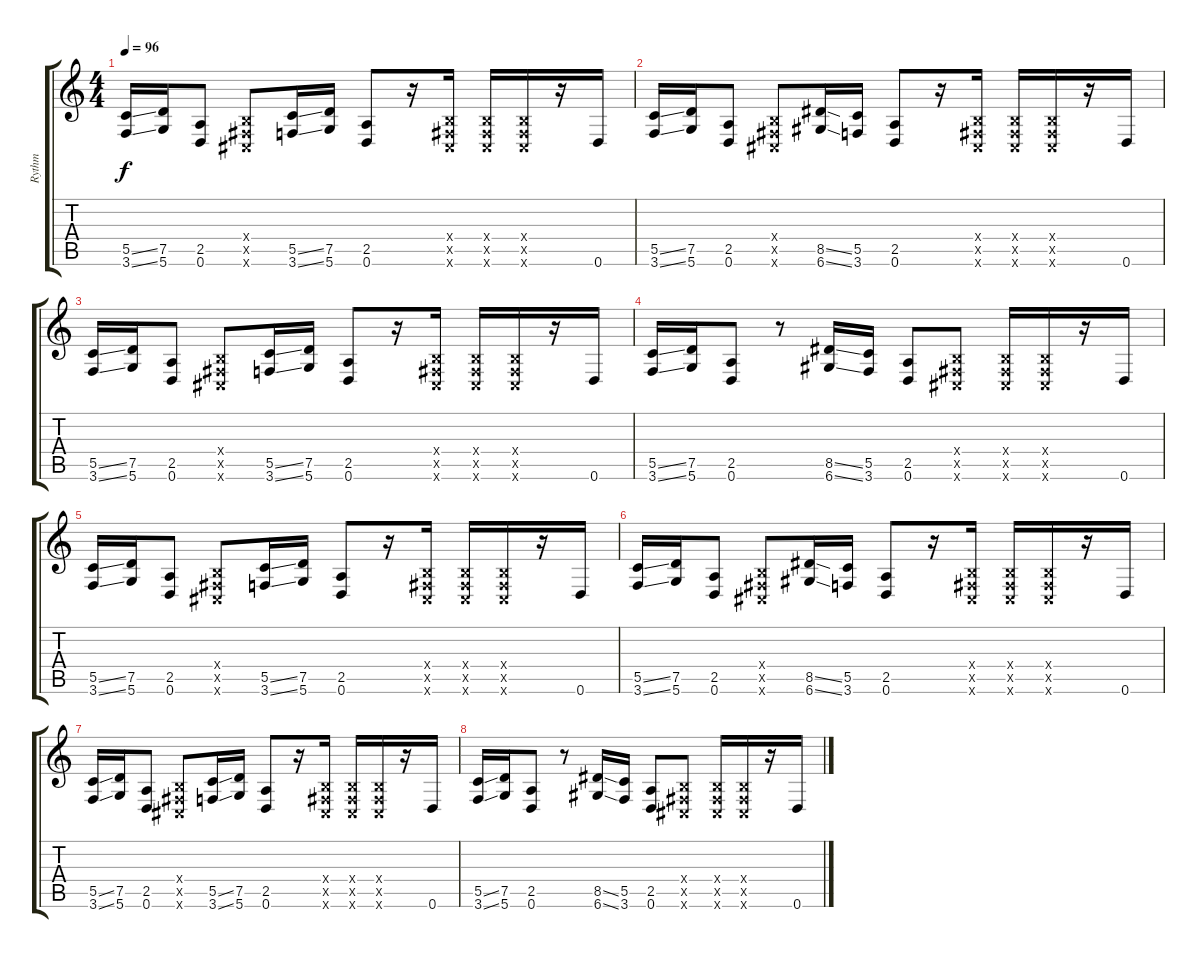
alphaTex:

\track ("Rythm" "Rythm") {instrument distortionguitar}
\staff {score tabs}
\tuning (D4 A3 F3 C3 G2 D2) {hide}
\ts (4 4)
\tempo 96
\clef g2
\ks c
(5.5{ss} 3.6{ss}).16{dy f} (7.5 5.6).16 (2.5 0.6).8 (-1.4{x} -1.5{x} -1.6{x}).8 (5.5{ss} 3.6{ss}).16 (7.5 5.6).16 (2.5 0.6).8 r.16 (-1.4{x} -1.5{x} -1.6{x}).16 (-1.4{x} -1.5{x} -1.6{x}).16 (-1.4{x} -1.5{x} -1.6{x}).16 r.16 0.6.16 |
(5.5{ss} 3.6{ss}).16 (7.5 5.6).16 (2.5 0.6).8 (-1.4{x} -1.5{x} -1.6{x}).8 (8.5{ss} 6.6{ss}).16 (5.5 3.6).16 (2.5 0.6).8 r.16 (-1.4{x} -1.5{x} -1.6{x}).16 (-1.4{x} -1.5{x} -1.6{x}).16 (-1.4{x} -1.5{x} -1.6{x}).16 r.16 0.6.16 |
(5.5{ss} 3.6{ss}).16 (7.5 5.6).16 (2.5 0.6).8 (-1.4{x} -1.5{x} -1.6{x}).8 (5.5{ss} 3.6{ss}).16 (7.5 5.6).16 (2.5 0.6).8 r.16 (-1.4{x} -1.5{x} -1.6{x}).16 (-1.4{x} -1.5{x} -1.6{x}).16 (-1.4{x} -1.5{x} -1.6{x}).16 r.16 0.6.16 |
(5.5{ss} 3.6{ss}).16 (7.5 5.6).16 (2.5 0.6).8 r.8 (8.5{ss} 6.6{ss}).16 (5.5 3.6).16 (2.5 0.6).8 (-1.4{x} -1.5{x} -1.6{x}).8 (-1.4{x} -1.5{x} -1.6{x}).16 (-1.4{x} -1.5{x} -1.6{x}).16 r.16 0.6.16 |
(5.5{ss} 3.6{ss}).16 (7.5 5.6).16 (2.5 0.6).8 (-1.4{x} -1.5{x} -1.6{x}).8 (5.5{ss} 3.6{ss}).16 (7.5 5.6).16 (2.5 0.6).8 r.16 (-1.4{x} -1.5{x} -1.6{x}).16 (-1.4{x} -1.5{x} -1.6{x}).16 (-1.4{x} -1.5{x} -1.6{x}).16 r.16 0.6.16 |
(5.5{ss} 3.6{ss}).16 (7.5 5.6).16 (2.5 0.6).8 (-1.4{x} -1.5{x} -1.6{x}).8 (8.5{ss} 6.6{ss}).16 (5.5 3.6).16 (2.5 0.6).8 r.16 (-1.4{x} -1.5{x} -1.6{x}).16 (-1.4{x} -1.5{x} -1.6{x}).16 (-1.4{x} -1.5{x} -1.6{x}).16 r.16 0.6.16 |
(5.5{ss} 3.6{ss}).16 (7.5 5.6).16 (2.5 0.6).8 (-1.4{x} -1.5{x} -1.6{x}).8 (5.5{ss} 3.6{ss}).16 (7.5 5.6).16 (2.5 0.6).8 r.16 (-1.4{x} -1.5{x} -1.6{x}).16 (-1.4{x} -1.5{x} -1.6{x}).16 (-1.4{x} -1.5{x} -1.6{x}).16 r.16 0.6.16 |
(5.5{ss} 3.6{ss}).16 (7.5 5.6).16 (2.5 0.6).8 r.8 (8.5{ss} 6.6{ss}).16 (5.5 3.6).16 (2.5 0.6).8 (-1.4{x} -1.5{x} -1.6{x}).8 (-1.4{x} -1.5{x} -1.6{x}).16 (-1.4{x} -1.5{x} -1.6{x}).16 r.16 0.6.16
